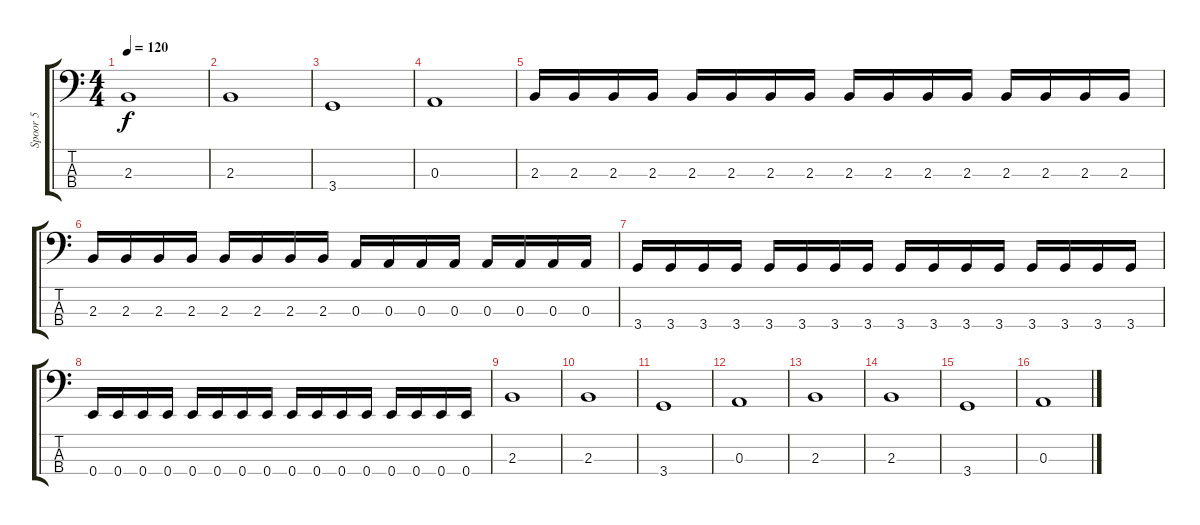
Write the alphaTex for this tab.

\track ("Spoor 5" "Spoor 5") {instrument electricbassfinger}
\staff {score tabs}
\tuning (G2 D2 A1 E1) {hide}
\ts (4 4)
\tempo 120
\clef f4
\ks c
2.3.1{dy f} |
2.3.1 |
3.4.1 |
0.3.1 |
2.3.16 2.3.16 2.3.16 2.3.16 2.3.16 2.3.16 2.3.16 2.3.16 2.3.16 2.3.16 2.3.16 2.3.16 2.3.16 2.3.16 2.3.16 2.3.16 |
2.3.16 2.3.16 2.3.16 2.3.16 2.3.16 2.3.16 2.3.16 2.3.16 0.3.16 0.3.16 0.3.16 0.3.16 0.3.16 0.3.16 0.3.16 0.3.16 |
3.4.16 3.4.16 3.4.16 3.4.16 3.4.16 3.4.16 3.4.16 3.4.16 3.4.16 3.4.16 3.4.16 3.4.16 3.4.16 3.4.16 3.4.16 3.4.16 |
0.4.16 0.4.16 0.4.16 0.4.16 0.4.16 0.4.16 0.4.16 0.4.16 0.4.16 0.4.16 0.4.16 0.4.16 0.4.16 0.4.16 0.4.16 0.4.16 |
2.3.1 |
2.3.1 |
3.4.1 |
0.3.1 |
2.3.1 |
2.3.1 |
3.4.1 |
0.3.1
